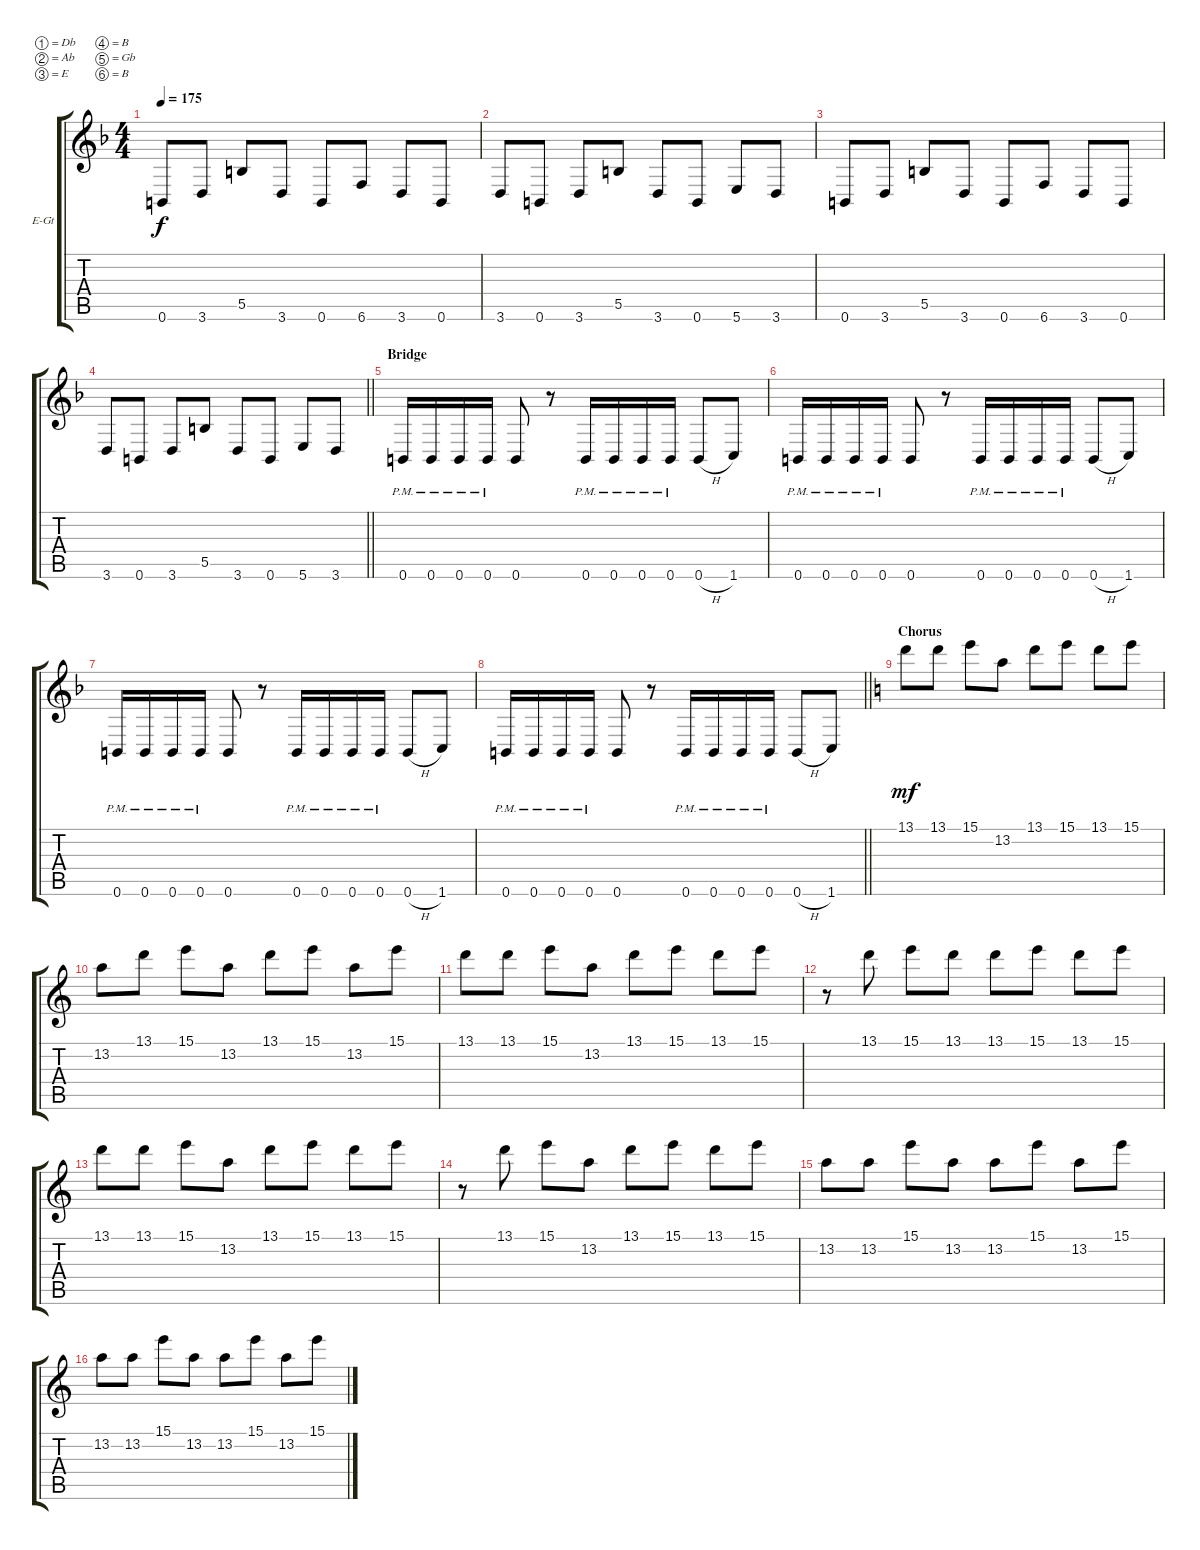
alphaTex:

\bracketExtendMode groupsimilarinstruments
\firstSystemTrackNameOrientation horizontal
\otherSystemsTrackNameOrientation horizontal
\track ("Jim Root" "E-Gt") {instrument distortionguitar}
\staff {score tabs}
\tuning (Db4 Ab3 E3 B2 Gb2 B1)
\ts (4 4)
\tempo 175
\clef g2
\ks f
0.6.8{dy f} 3.6.8 5.5.8 3.6.8 0.6.8 6.6.8 3.6.8 0.6.8 |
3.6.8 0.6.8 3.6.8 5.5.8 3.6.8 0.6.8 5.6.8 3.6.8 |
0.6.8 3.6.8 5.5.8 3.6.8 0.6.8 6.6.8 3.6.8 0.6.8 |
\barLineRight lightlight
3.6.8 0.6.8 3.6.8 5.5.8 3.6.8 0.6.8 5.6.8 3.6.8 |
\section ("" "Bridge")
0.6{pm}.16 0.6{pm}.16 0.6{pm}.16 0.6{pm}.16 0.6.8 r.8 0.6{pm}.16 0.6{pm}.16 0.6{pm}.16 0.6{pm}.16 0.6{h}.8 1.6.8 |
0.6{pm}.16 0.6{pm}.16 0.6{pm}.16 0.6{pm}.16 0.6.8 r.8 0.6{pm}.16 0.6{pm}.16 0.6{pm}.16 0.6{pm}.16 0.6{h}.8 1.6.8 |
0.6{pm}.16 0.6{pm}.16 0.6{pm}.16 0.6{pm}.16 0.6.8 r.8 0.6{pm}.16 0.6{pm}.16 0.6{pm}.16 0.6{pm}.16 0.6{h}.8 1.6.8 |
\barLineRight lightlight
0.6{pm}.16 0.6{pm}.16 0.6{pm}.16 0.6{pm}.16 0.6.8 r.8 0.6{pm}.16 0.6{pm}.16 0.6{pm}.16 0.6{pm}.16 0.6{h}.8 1.6.8 |
\section ("" "Chorus")
\ks c
13.1.8{dy mf} 13.1.8 15.1.8 13.2.8 13.1.8 15.1.8 13.1.8 15.1.8 |
13.2.8 13.1.8 15.1.8 13.2.8 13.1.8 15.1.8 13.2.8 15.1.8 |
13.1.8 13.1.8 15.1.8 13.2.8 13.1.8 15.1.8 13.1.8 15.1.8 |
r.8 13.1.8 15.1.8 13.1.8 13.1.8 15.1.8 13.1.8 15.1.8 |
13.1.8 13.1.8 15.1.8 13.2.8 13.1.8 15.1.8 13.1.8 15.1.8 |
r.8 13.1.8 15.1.8 13.2.8 13.1.8 15.1.8 13.1.8 15.1.8 |
13.2.8 13.2.8 15.1.8 13.2.8 13.2.8 15.1.8 13.2.8 15.1.8 |
13.2.8 13.2.8 15.1.8 13.2.8 13.2.8 15.1.8 13.2.8 15.1.8
